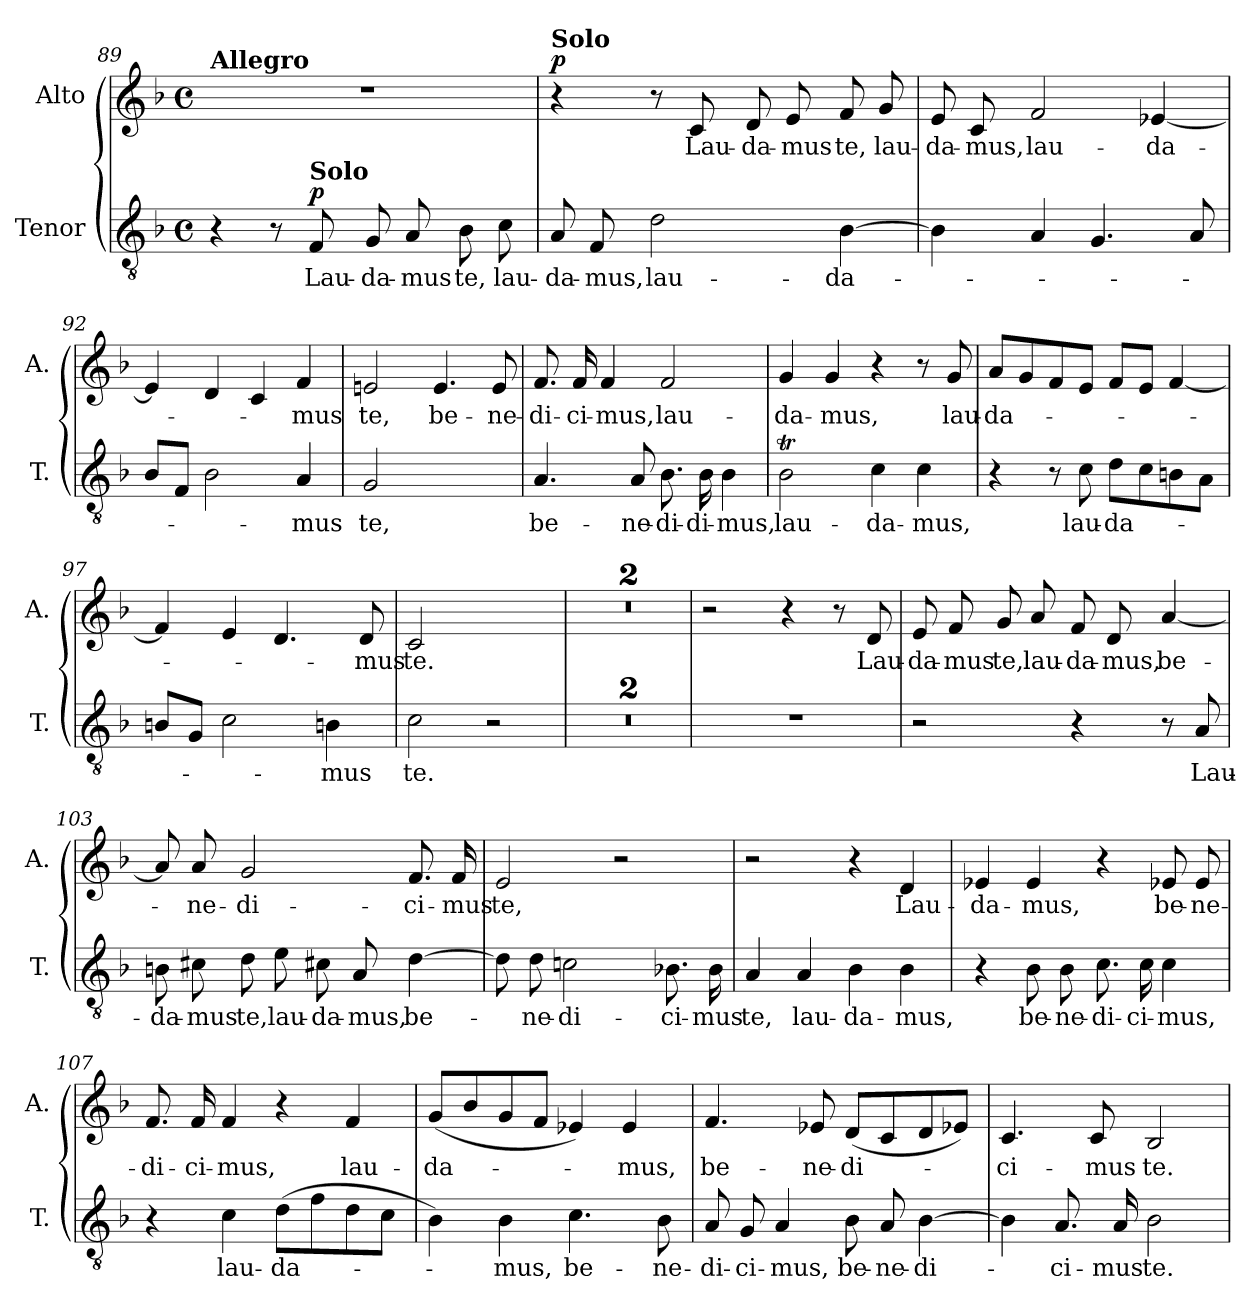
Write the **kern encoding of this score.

**kern	**text	**dynam	**kern	**text	**dynam
*part2	*part2	*part2	*part1	*part1	*part1
*staff2	*staff2	*staff2	*staff1	*staff1	*staff1
*I"Tenor	*	*	*I"Alto	*	*
*I'T.	*	*	*I'A.	*	*
*clefGv2	*	*	*clefG2	*	*
*k[b-]	*	*	*k[b-]	*	*
*M4/4	*	*	*M4/4	*	*
*met(c)	*	*	*met(c)	*	*
*MM100	*	*	*MM100	*	*
=89	=89	=89	=89	=89	=89
!	!	!	!LO:TX:a:B:t=Allegro	!	!
4r	.	.	1r	.	.
8r	.	.	.	.	.
!LO:TX:a:B:t=Solo	!	!	!	!	!
!	!LO:LY:b	!LO:DY:a	!	!	!
8F/	Lau-	p	.	.	.
!	!LO:LY:b	!	!	!	!
8G/	-da-	.	.	.	.
!	!LO:LY:b	!	!	!	!
8A/	-mus	.	.	.	.
!	!LO:LY:b	!	!	!	!
8B-\	te,	.	.	.	.
!	!LO:LY:b	!	!	!	!
8c\	lau-	.	.	.	.
=90	=90	=90	=90	=90	=90
!	!	!	!LO:TX:a:B:t=Solo	!	!
!	!LO:LY:b	!	!	!	!LO:DY:a
8A/	-da-	.	4r	.	p
!	!LO:LY:b	!	!	!	!
8F/	-mus,	.	.	.	.
!	!LO:LY:b	!	!	!	!
2d\	lau-	.	8r	.	.
!	!	!	!	!LO:LY:b	!
.	.	.	8c/	Lau-	.
!	!	!	!	!LO:LY:b	!
.	.	.	8d/	-da-	.
!	!	!	!	!LO:LY:b	!
.	.	.	8e/	-mus	.
!	!LO:LY:b	!	!	!LO:LY:b	!
[4B-\	-da-	.	8f/	te,	.
!	!	!	!	!LO:LY:b	!
.	.	.	8g/	lau-	.
=91	=91	=91	=91	=91	=91
!	!	!	!	!LO:LY:b	!
4B-\]	.	.	8e/	-da-	.
!	!	!	!	!LO:LY:b	!
.	.	.	8c/	-mus,	.
!	!	!	!	!LO:LY:b	!
4A/	.	.	2f/	lau-	.
4.G/	.	.	.	.	.
!	!	!	!	!LO:LY:b	!
.	.	.	[<4e-X/	-da-	.
8A/	.	.	.	.	.
=92	=92	=92	=92	=92	=92
8B-/L	.	.	4e-/]	.	.
8F/J	.	.	.	.	.
2B-\	.	.	4d/	.	.
.	.	.	4c/	.	.
!	!LO:LY:b	!	!	!LO:LY:b	!
4A/	-mus	.	4f/	-mus	.
=93	=93	=93	=93	=93	=93
!	!LO:LY:b	!	!	!LO:LY:b	!
2G/	te,	.	2en/	te,	.
!	!	!	!	!LO:LY:b	!
2ryy	.	.	4.e/	be-	.
!	!	!	!	!LO:LY:b	!
.	.	.	8e/	-ne-	.
!!LO:LB:g=z
=94	=94	=94	=94	=94	=94
!	!LO:LY:b	!	!	!LO:LY:b	!
4.A/	be-	.	8.f/	-di-	.
!	!	!	!	!LO:LY:b	!
.	.	.	16f/	-ci-	.
!	!	!	!	!LO:LY:b	!
.	.	.	4f/	-mus,	.
!	!LO:LY:b	!	!	!	!
8A/	-ne-	.	.	.	.
!	!LO:LY:b	!	!	!LO:LY:b	!
8.B-\	-di-	.	2f/	lau-	.
!	!LO:LY:b	!	!	!	!
16B-\	-di-	.	.	.	.
!	!LO:LY:b	!	!	!	!
4B-\	-mus,	.	.	.	.
=95	=95	=95	=95	=95	=95
!	!LO:LY:b	!	!	!LO:LY:b	!
2B-T\	lau-	.	4g/	-da-	.
!	!	!	!	!LO:LY:b	!
.	.	.	4g/	-mus,	.
!	!LO:LY:b	!	!	!	!
4c\	-da-	.	4r	.	.
!	!LO:LY:b	!	!	!	!
4c\	-mus,	.	8r	.	.
!	!	!	!	!LO:LY:b	!
.	.	.	8g/	lau-	.
=96	=96	=96	=96	=96	=96
!	!	!	!	!LO:LY:b	!
4r	.	.	8a/L	-da-	.
.	.	.	8g/	.	.
8r	.	.	8f/	.	.
!	!LO:LY:b	!	!	!	!
8c\	lau-	.	8e/J	.	.
!	!LO:LY:b	!	!	!	!
8d\L	-da-	.	8f/L	.	.
8c\	.	.	8e/J	.	.
8Bn\	.	.	[<4f/	.	.
8A\J	.	.	.	.	.
=97	=97	=97	=97	=97	=97
8Bn/L	.	.	4f/]	.	.
8G/J	.	.	.	.	.
2c\	.	.	4e/	.	.
.	.	.	4.d/	.	.
!	!LO:LY:b	!	!	!	!
4Bn\	-mus	.	.	.	.
!	!	!	!	!LO:LY:b	!
.	.	.	8d/	-mus	.
=98	=98	=98	=98	=98	=98
!	!LO:LY:b	!	!	!LO:LY:b	!
2c\	te.	.	2c/	te.	.
2r	.	.	2ryy	.	.
=99	=99	=99	=99	=99	=99
1r	.	.	1r	.	.
!!LO:PB:g=z
=100	=100	=100	=100	=100	=100
1r	.	.	1ryy	.	.
=101	=101	=101	=101	=101	=101
1r	.	.	2r	.	.
.	.	.	4r	.	.
.	.	.	8r	.	.
!	!	!	!	!LO:LY:b	!
.	.	.	8d/	Lau-	.
=102	=102	=102	=102	=102	=102
!	!	!	!	!LO:LY:b	!
2r	.	.	8e/	-da-	.
!	!	!	!	!LO:LY:b	!
.	.	.	8f/	-mus	.
!	!	!	!	!LO:LY:b	!
.	.	.	8g/	te,	.
!	!	!	!	!LO:LY:b	!
.	.	.	8a/	lau-	.
!	!	!	!	!LO:LY:b	!
4r	.	.	8f/	-da-	.
!	!	!	!	!LO:LY:b	!
.	.	.	8d/	-mus,	.
!	!	!	!	!LO:LY:b	!
8r	.	.	[<4a/	be-	.
!	!LO:LY:b	!	!	!	!
8A/	Lau-	.	.	.	.
=103	=103	=103	=103	=103	=103
!	!LO:LY:b	!	!	!	!
8Bn\	-da-	.	8a/]	.	.
!	!LO:LY:b	!	!	!LO:LY:b	!
8c#X\	-mus	.	8a/	-ne-	.
!	!LO:LY:b	!	!	!LO:LY:b	!
8d\	te,	.	2g/	-di-	.
!	!LO:LY:b	!	!	!	!
8e\	lau-	.	.	.	.
!	!LO:LY:b	!	!	!	!
8c#X\	-da-	.	.	.	.
!	!LO:LY:b	!	!	!	!
8A/	-mus,	.	.	.	.
!	!LO:LY:b	!	!	!LO:LY:b	!
[4d\	be-	.	8.f/	-ci-	.
!	!	!	!	!LO:LY:b	!
.	.	.	16f/	-mus	.
=104	=104	=104	=104	=104	=104
!	!	!	!	!LO:LY:b	!
8d\]	.	.	2e/	te,	.
!	!LO:LY:b	!	!	!	!
8d\	-ne-	.	.	.	.
!	!LO:LY:b	!	!	!	!
2cn\	-di-	.	.	.	.
.	.	.	2r	.	.
!	!LO:LY:b	!	!	!	!
8.B-X\	-ci-	.	.	.	.
!	!LO:LY:b	!	!	!	!
16B-\	-mus	.	.	.	.
!!LO:LB:g=z
=105	=105	=105	=105	=105	=105
!	!LO:LY:b	!	!	!	!
4A/	te,	.	2r	.	.
!	!LO:LY:b	!	!	!	!
4A/	lau-	.	.	.	.
!	!LO:LY:b	!	!	!	!
4B-\	-da-	.	4r	.	.
!	!LO:LY:b	!	!	!LO:LY:b	!
4B-\	-mus,	.	4d/	Lau-	.
=106	=106	=106	=106	=106	=106
!	!	!	!	!LO:LY:b	!
4r	.	.	4e-X/	-da-	.
!	!LO:LY:b	!	!	!LO:LY:b	!
8B-\	be-	.	4e-/	-mus,	.
!	!LO:LY:b	!	!	!	!
8B-\	-ne-	.	.	.	.
!	!LO:LY:b	!	!	!	!
8.c\	-di-	.	4r	.	.
!	!LO:LY:b	!	!	!	!
16c\	-ci-	.	.	.	.
!	!LO:LY:b	!	!	!LO:LY:b	!
4c\	-mus,	.	8e-X/	be-	.
!	!	!	!	!LO:LY:b	!
.	.	.	8e-/	-ne-	.
=107	=107	=107	=107	=107	=107
!	!	!	!	!LO:LY:b	!
4r	.	.	8.f/	-di-	.
!	!	!	!	!LO:LY:b	!
.	.	.	16f/	-ci-	.
!	!LO:LY:b	!	!	!LO:LY:b	!
4c\	lau-	.	4f/	-mus,	.
!	!LO:LY:b	!	!	!	!
(8d\L	-da-	.	4r	.	.
8f\	.	.	.	.	.
!	!	!	!	!LO:LY:b	!
8d\	.	.	4f/	lau-	.
8c\J	.	.	.	.	.
=108	=108	=108	=108	=108	=108
!	!	!	!	!LO:LY:b	!
4B-\)	.	.	(<8g/L	-da-	.
.	.	.	8b-/	.	.
!	!LO:LY:b	!	!	!	!
4B-\	-mus,	.	8g/	.	.
.	.	.	8f/J	.	.
!	!LO:LY:b	!	!	!	!
4.c\	be-	.	4e-X/)	.	.
!	!	!	!	!LO:LY:b	!
.	.	.	4e-/	-mus,	.
!	!LO:LY:b	!	!	!	!
8B-\	-ne-	.	.	.	.
=109	=109	=109	=109	=109	=109
!	!LO:LY:b	!	!	!LO:LY:b	!
8A/	-di-	.	4.f/	be-	.
!	!LO:LY:b	!	!	!	!
8G/	-ci-	.	.	.	.
!	!LO:LY:b	!	!	!	!
4A/	-mus,	.	.	.	.
!	!	!	!	!LO:LY:b	!
.	.	.	8e-X/	-ne-	.
!	!LO:LY:b	!	!	!LO:LY:b	!
8B-\	be-	.	(<8d/L	-di-	.
!	!LO:LY:b	!	!	!	!
8A/	-ne-	.	8c/	.	.
!	!LO:LY:b	!	!	!	!
[4B-\	-di-	.	8d/	.	.
.	.	.	8e-X/J)	.	.
!!LO:LB:g=z
=110	=110	=110	=110	=110	=110
!	!	!	!	!LO:LY:b	!
4B-\]	.	.	4.c/	-ci-	.
!	!LO:LY:b	!	!	!	!
8.A/	-ci-	.	.	.	.
!	!	!	!	!LO:LY:b	!
.	.	.	8c/	-mus	.
!	!LO:LY:b	!	!	!	!
16A/	-mus	.	.	.	.
!	!LO:LY:b	!	!	!LO:LY:b	!
2B-\	te.	.	2B-/	te.	.
=	=	=	=	=	=
*-	*-	*-	*-	*-	*-
